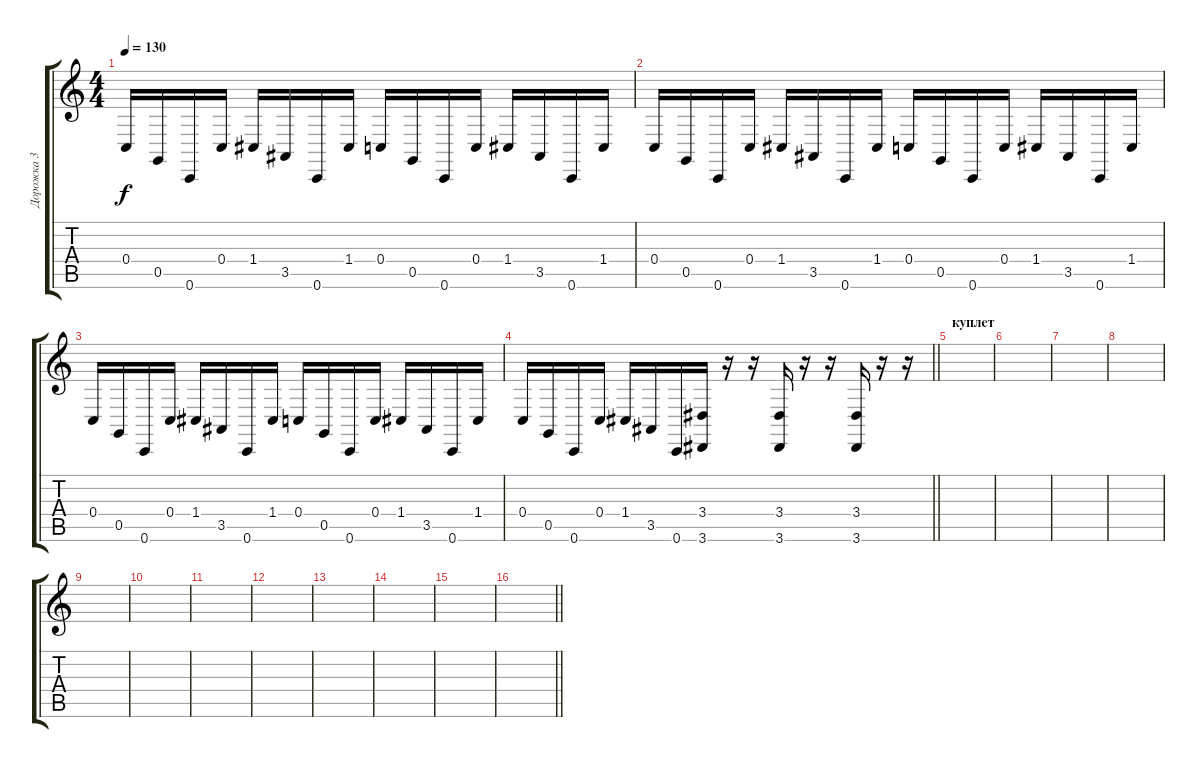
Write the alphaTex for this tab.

\track ("Дорожка 3" "Дорожка 3") {instrument lead2sawtooth}
\staff {score tabs}
\tuning (D4 A3 F3 C3 G2 C2) {hide}
\ts (4 4)
\tempo 130
\clef g2
\ks c
0.4.16{dy f} 0.5.16 0.6.16 0.4.16 1.4.16 3.5.16 0.6.16 1.4.16 0.4.16 0.5.16 0.6.16 0.4.16 1.4.16 3.5.16 0.6.16 1.4.16 |
0.4.16 0.5.16 0.6.16 0.4.16 1.4.16 3.5.16 0.6.16 1.4.16 0.4.16 0.5.16 0.6.16 0.4.16 1.4.16 3.5.16 0.6.16 1.4.16 |
0.4.16 0.5.16 0.6.16 0.4.16 1.4.16 3.5.16 0.6.16 1.4.16 0.4.16 0.5.16 0.6.16 0.4.16 1.4.16 3.5.16 0.6.16 1.4.16 |
\barLineRight lightlight
0.4.16 0.5.16 0.6.16 0.4.16 1.4.16 3.5.16 0.6.16 (3.4 3.6).16 r.16 r.16 (3.4 3.6).16 r.16 r.16 (3.4 3.6).16 r.16 r.16 |
\section ("" "куплет")
|
|
|
|
|
|
|
|
|
|
|
\barLineRight lightlight
